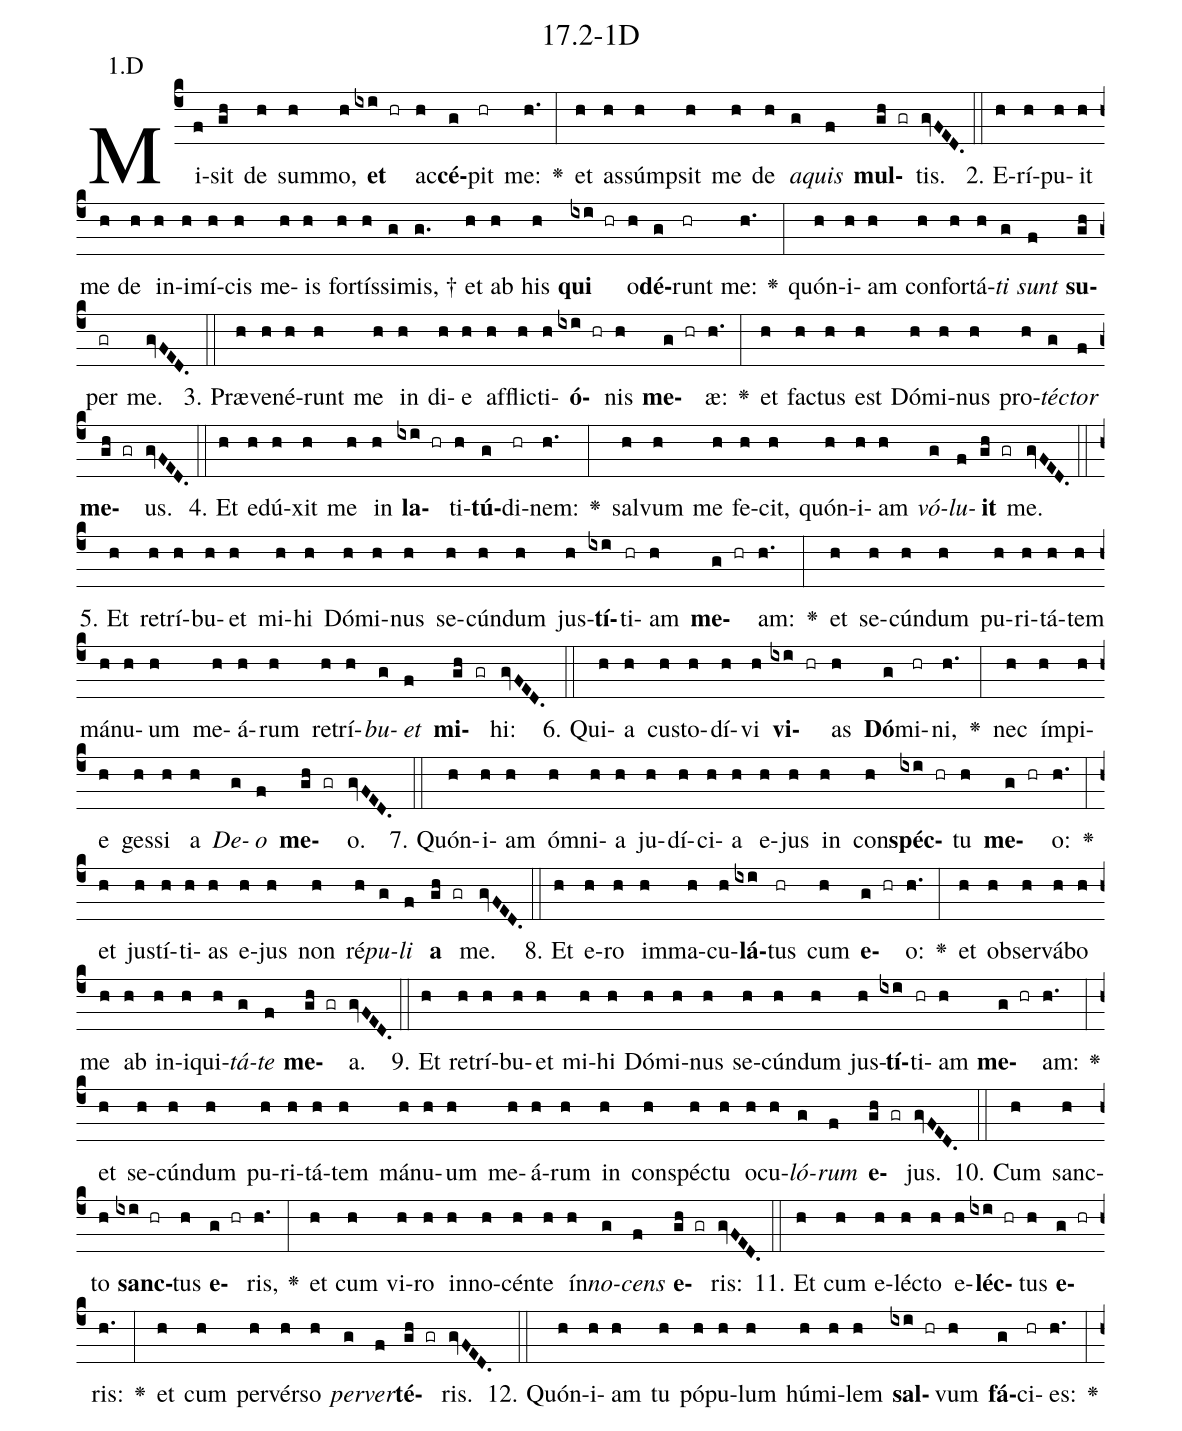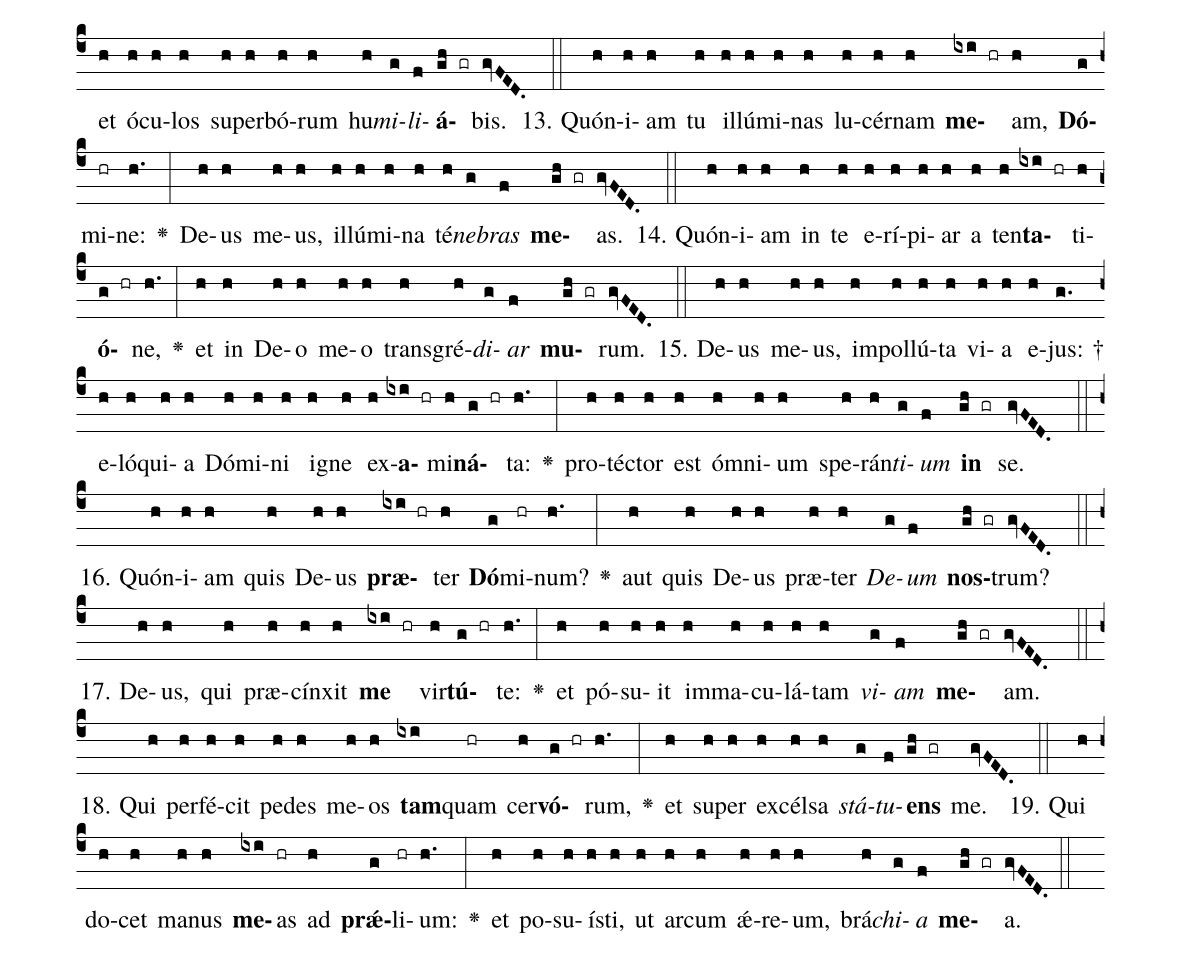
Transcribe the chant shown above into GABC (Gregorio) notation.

name: 17.2-1D;
annotation: 1.D;
%%
(c4)Mi(f)sit(gh) de(h) sum(h)mo,(h) <b>et</b>(ixi hr) ac(h)<b>cé</b>(g)pit(hr) me:(h.) <v>\greheightstar</v>(:) et(h) as(h)súmp(h)sit(h) me(h) de(h) <i>a</i>(g)<i>quis</i>(f) <b>mul</b>(gh gr)tis.(gvFED.) (::)
2. E(h)rí(h)pu(h)it(h) me(h) de(h) in(h)i(h)mí(h)cis(h) me(h)is(h) for(h)tís(h)si(g)mis, †(g.) et(h) ab(h) his(h) <b>qui</b>(ixi hr) o(h)<b>dé</b>(g)runt(hr) me:(h.) <v>\greheightstar</v>(:) quón(h)i(h)am(h) con(h)for(h)tá(h)<i>ti</i>(g) <i>sunt</i>(f) <b>su</b>(gh)per(gr) me.(gvFED.) (::)
3. Præ(h)ve(h)né(h)runt(h) me(h) in(h) di(h)e(h) af(h)flic(h)ti(h)<b>ó</b>(ixi hr)nis(h) <b>me</b>(g hr)æ:(h.) <v>\greheightstar</v>(:) et(h) fac(h)tus(h) est(h) Dó(h)mi(h)nus(h) pro(h)<i>téc</i>(g)<i>tor</i>(f) <b>me</b>(gh gr)us.(gvFED.) (::)
4. Et(h) e(h)dú(h)xit(h) me(h) in(h) <b>la</b>(ixi hr)ti(h)<b>tú</b>(g)di(hr)nem:(h.) <v>\greheightstar</v>(:) sal(h)vum(h) me(h) fe(h)cit,(h) quón(h)i(h)am(h) <i>vó</i>(g)<i>lu</i>(f)<b>it</b>(gh gr) me.(gvFED.) (::)
5. Et(h) re(h)trí(h)bu(h)et(h) mi(h)hi(h) Dó(h)mi(h)nus(h) se(h)cún(h)dum(h) jus(h)<b>tí</b>(ixi)ti(hr)am(h) <b>me</b>(g hr)am:(h.) <v>\greheightstar</v>(:) et(h) se(h)cún(h)dum(h) pu(h)ri(h)tá(h)tem(h) má(h)nu(h)um(h) me(h)á(h)rum(h) re(h)trí(h)<i>bu</i>(g)<i>et</i>(f) <b>mi</b>(gh gr)hi:(gvFED.) (::)
6. Qui(h)a(h) cus(h)to(h)dí(h)vi(h) <b>vi</b>(ixi hr)as(h) <b>Dó</b>(g)mi(hr)ni,(h.) <v>\greheightstar</v>(:) nec(h) ím(h)pi(h)e(h) ges(h)si(h) a(h) <i>De</i>(g)<i>o</i>(f) <b>me</b>(gh gr)o.(gvFED.) (::)
7. Quón(h)i(h)am(h) óm(h)ni(h)a(h) ju(h)dí(h)ci(h)a(h) e(h)jus(h) in(h) con(h)<b>spéc</b>(ixi hr)tu(h) <b>me</b>(g hr)o:(h.) <v>\greheightstar</v>(:) et(h) jus(h)tí(h)ti(h)as(h) e(h)jus(h) non(h) ré(h)<i>pu</i>(g)<i>li</i>(f) <b>a</b>(gh gr) me.(gvFED.) (::)
8. Et(h) e(h)ro(h) im(h)ma(h)cu(h)<b>lá</b>(ixi)tus(hr) cum(h) <b>e</b>(g hr)o:(h.) <v>\greheightstar</v>(:) et(h) ob(h)ser(h)vá(h)bo(h) me(h) ab(h) in(h)i(h)qui(h)<i>tá</i>(g)<i>te</i>(f) <b>me</b>(gh gr)a.(gvFED.) (::)
9. Et(h) re(h)trí(h)bu(h)et(h) mi(h)hi(h) Dó(h)mi(h)nus(h) se(h)cún(h)dum(h) jus(h)<b>tí</b>(ixi)ti(hr)am(h) <b>me</b>(g hr)am:(h.) <v>\greheightstar</v>(:) et(h) se(h)cún(h)dum(h) pu(h)ri(h)tá(h)tem(h) má(h)nu(h)um(h) me(h)á(h)rum(h) in(h) con(h)spéc(h)tu(h) o(h)cu(h)<i>ló</i>(g)<i>rum</i>(f) <b>e</b>(gh gr)jus.(gvFED.) (::)
10. Cum(h) sanc(h)to(h) <b>sanc</b>(ixi hr)tus(h) <b>e</b>(g hr)ris,(h.) <v>\greheightstar</v>(:) et(h) cum(h) vi(h)ro(h) in(h)no(h)cén(h)te(h) ín(h)<i>no</i>(g)<i>cens</i>(f) <b>e</b>(gh gr)ris:(gvFED.) (::)
11. Et(h) cum(h) e(h)léc(h)to(h) e(h)<b>léc</b>(ixi hr)tus(h) <b>e</b>(g hr)ris:(h.) <v>\greheightstar</v>(:) et(h) cum(h) per(h)vér(h)so(h) <i>per</i>(g)<i>ver</i>(f)<b>té</b>(gh gr)ris.(gvFED.) (::)
12. Quón(h)i(h)am(h) tu(h) pó(h)pu(h)lum(h) hú(h)mi(h)lem(h) <b>sal</b>(ixi hr)vum(h) <b>fá</b>(g)ci(hr)es:(h.) <v>\greheightstar</v>(:) et(h) ó(h)cu(h)los(h) su(h)per(h)bó(h)rum(h) hu(h)<i>mi</i>(g)<i>li</i>(f)<b>á</b>(gh gr)bis.(gvFED.) (::)
13. Quón(h)i(h)am(h) tu(h) il(h)lú(h)mi(h)nas(h) lu(h)cér(h)nam(h) <b>me</b>(ixi hr)am,(h) <b>Dó</b>(g)mi(hr)ne:(h.) <v>\greheightstar</v>(:) De(h)us(h) me(h)us,(h) il(h)lú(h)mi(h)na(h) té(h)<i>ne</i>(g)<i>bras</i>(f) <b>me</b>(gh gr)as.(gvFED.) (::)
14. Quón(h)i(h)am(h) in(h) te(h) e(h)rí(h)pi(h)ar(h) a(h) ten(h)<b>ta</b>(ixi hr)ti(h)<b>ó</b>(g hr)ne,(h.) <v>\greheightstar</v>(:) et(h) in(h) De(h)o(h) me(h)o(h) trans(h)gré(h)<i>di</i>(g)<i>ar</i>(f) <b>mu</b>(gh gr)rum.(gvFED.) (::)
15. De(h)us(h) me(h)us,(h) im(h)pol(h)lú(h)ta(h) vi(h)a(h) e(h)jus: †(g.) e(h)ló(h)qui(h)a(h) Dó(h)mi(h)ni(h) i(h)gne(h) ex(h)<b>a</b>(ixi hr)mi(h)<b>ná</b>(g hr)ta:(h.) <v>\greheightstar</v>(:) pro(h)téc(h)tor(h) est(h) óm(h)ni(h)um(h) spe(h)rán(h)<i>ti</i>(g)<i>um</i>(f) <b>in</b>(gh gr) se.(gvFED.) (::)
16. Quón(h)i(h)am(h) quis(h) De(h)us(h) <b>præ</b>(ixi hr)ter(h) <b>Dó</b>(g)mi(hr)num?(h.) <v>\greheightstar</v>(:) aut(h) quis(h) De(h)us(h) præ(h)ter(h) <i>De</i>(g)<i>um</i>(f) <b>nos</b>(gh gr)trum?(gvFED.) (::)
17. De(h)us,(h) qui(h) præ(h)cín(h)xit(h) <b>me</b>(ixi hr) vir(h)<b>tú</b>(g hr)te:(h.) <v>\greheightstar</v>(:) et(h) pó(h)su(h)it(h) im(h)ma(h)cu(h)lá(h)tam(h) <i>vi</i>(g)<i>am</i>(f) <b>me</b>(gh gr)am.(gvFED.) (::)
18. Qui(h) per(h)fé(h)cit(h) pe(h)des(h) me(h)os(h) <b>tam</b>(ixi)quam(hr) cer(h)<b>vó</b>(g hr)rum,(h.) <v>\greheightstar</v>(:) et(h) su(h)per(h) ex(h)cél(h)sa(h) <i>stá</i>(g)<i>tu</i>(f)<b>ens</b>(gh gr) me.(gvFED.) (::)
19. Qui(h) do(h)cet(h) ma(h)nus(h) <b>me</b>(ixi)as(hr) ad(h) <b>prǽ</b>(g)li(hr)um:(h.) <v>\greheightstar</v>(:) et(h) po(h)su(h)ís(h)ti,(h) ut(h) ar(h)cum(h) ǽ(h)re(h)um,(h) brá(h)<i>chi</i>(g)<i>a</i>(f) <b>me</b>(gh gr)a.(gvFED.) (::)
